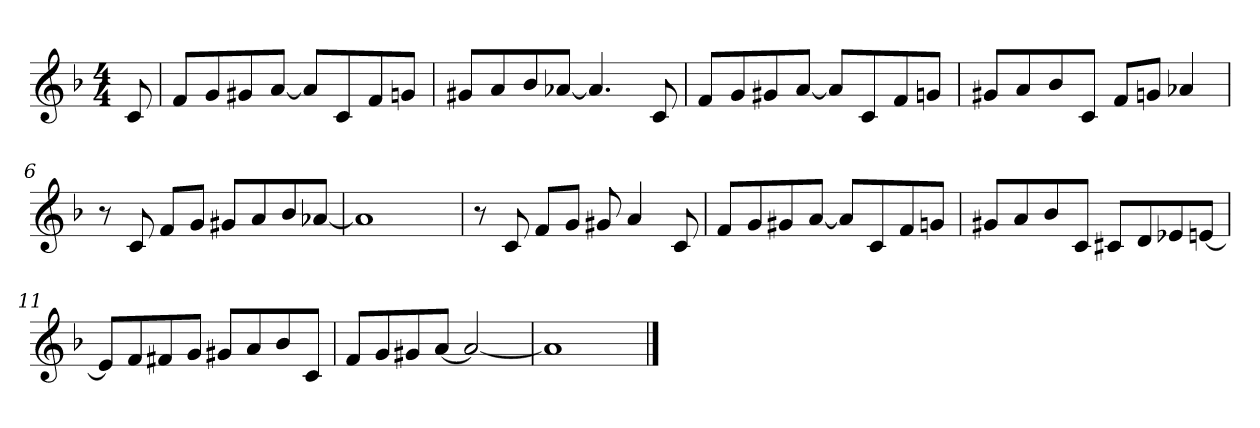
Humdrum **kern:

**kern
*part1
*staff1
*clefG2
*k[b-]
*F:
*M4/4
=1
8c/
=2
8f/L
8g/
8g#X/
[8a/J
8a/L]
8c/
8f/
8gn/J
=3
8g#X/L
8a/
8b-/
[8a-X/J
4.a-/]
8c/
=4
8f/L
8g/
8g#X/
[8a/J
8a/L]
8c/
8f/
8gn/J
=5
8g#X/L
8a/
8b-/
8c/J
8f/L
8gn/J
4a-X/
!!LO:LB:g=z
=6
8r
8c/
8f/L
8g/J
8g#X/L
8a/
8b-/
[8a-X/J
=7
1a-]
=8
8r
8c/
8f/L
8g/J
8g#X/
4a/
8c/
=9
8f/L
8g/
8g#X/
[8a/J
8a/L]
8c/
8f/
8gn/J
!!LO:LB:g=z
=10
8g#X/L
8a/
8b-/
8c/J
8c#X/L
8d/
8e-X/
[8en/J
=11
8e/L]
8f/
8f#X/
8g/J
8g#X/L
8a/
8b-/
8c/J
=12
8f/L
8g/
8g#X/
[8a/J
2a/_
=13
1a]
==
*-
